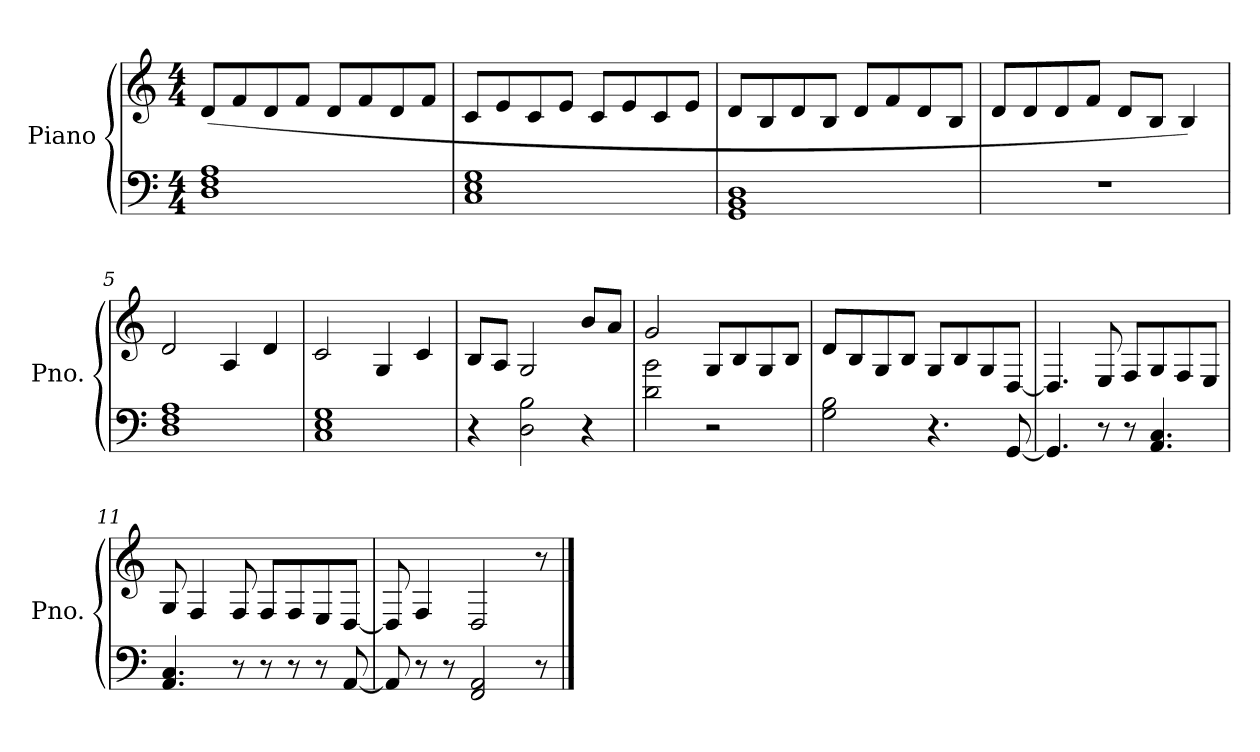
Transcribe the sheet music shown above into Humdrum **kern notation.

**kern	**kern
*part1	*part1
*staff2	*staff1
*I"Piano	*
*I'Pno.	*
*clefF4	*clefG2
*k[]	*k[]
*M4/4	*M4/4
=1	=1
1D 1F 1A	(8d/L
.	8f/
.	8d/
.	8f/J
.	8d/L
.	8f/
.	8d/
.	8f/J
=2	=2
1C 1E 1G	8c/L
.	8e/
.	8c/
.	8e/J
.	8c/L
.	8e/
.	8c/
.	8e/J
=3	=3
1GG 1BB 1D	8d/L
.	8B/
.	8d/
.	8B/J
.	8d/L
.	8f/
.	8d/
.	8B/J
=4	=4
1r	8d/L
.	8d/
.	8d/
.	8f/J
.	8d/L
.	8B/J
.	4B/)
=5	=5
1D 1F 1A	2d/
.	4A/
.	4d/
=6	=6
1C 1E 1G	2c/
.	4G/
.	4c/
!!LO:LB:g=z
=7	=7
4r	8B/L
.	8A/J
2D\ 2B\	2G/
4r	8b/L
.	8a/J
=8	=8
2d\ 2b\	2g/
2r	8G/L
.	8B/
.	8G/
.	8B/J
!!LO:LB:g=z
=9	=9
2G\ 2B\	8d/L
.	8B/
.	8G/
.	8B/J
4.r	8G/L
.	8B/
.	8G/
[8GG/	[8D/J
=10	=10
4.GG/]	4.D/]
8r	8E/
8r	8F/L
4.AA/ 4.C/	8G/
.	8F/
.	8E/J
=11	=11
4.AA/ 4.C/	8G/
.	4F/
8r	8F/
8r	8F/L
8r	8F/
8r	8E/
[8AA/	[8D/J
=12	=12
8AA/]	8D/]
8r	4F/
8r	.
2FF/ 2AA/	2D/
8r	8r
==	==
*-	*-
